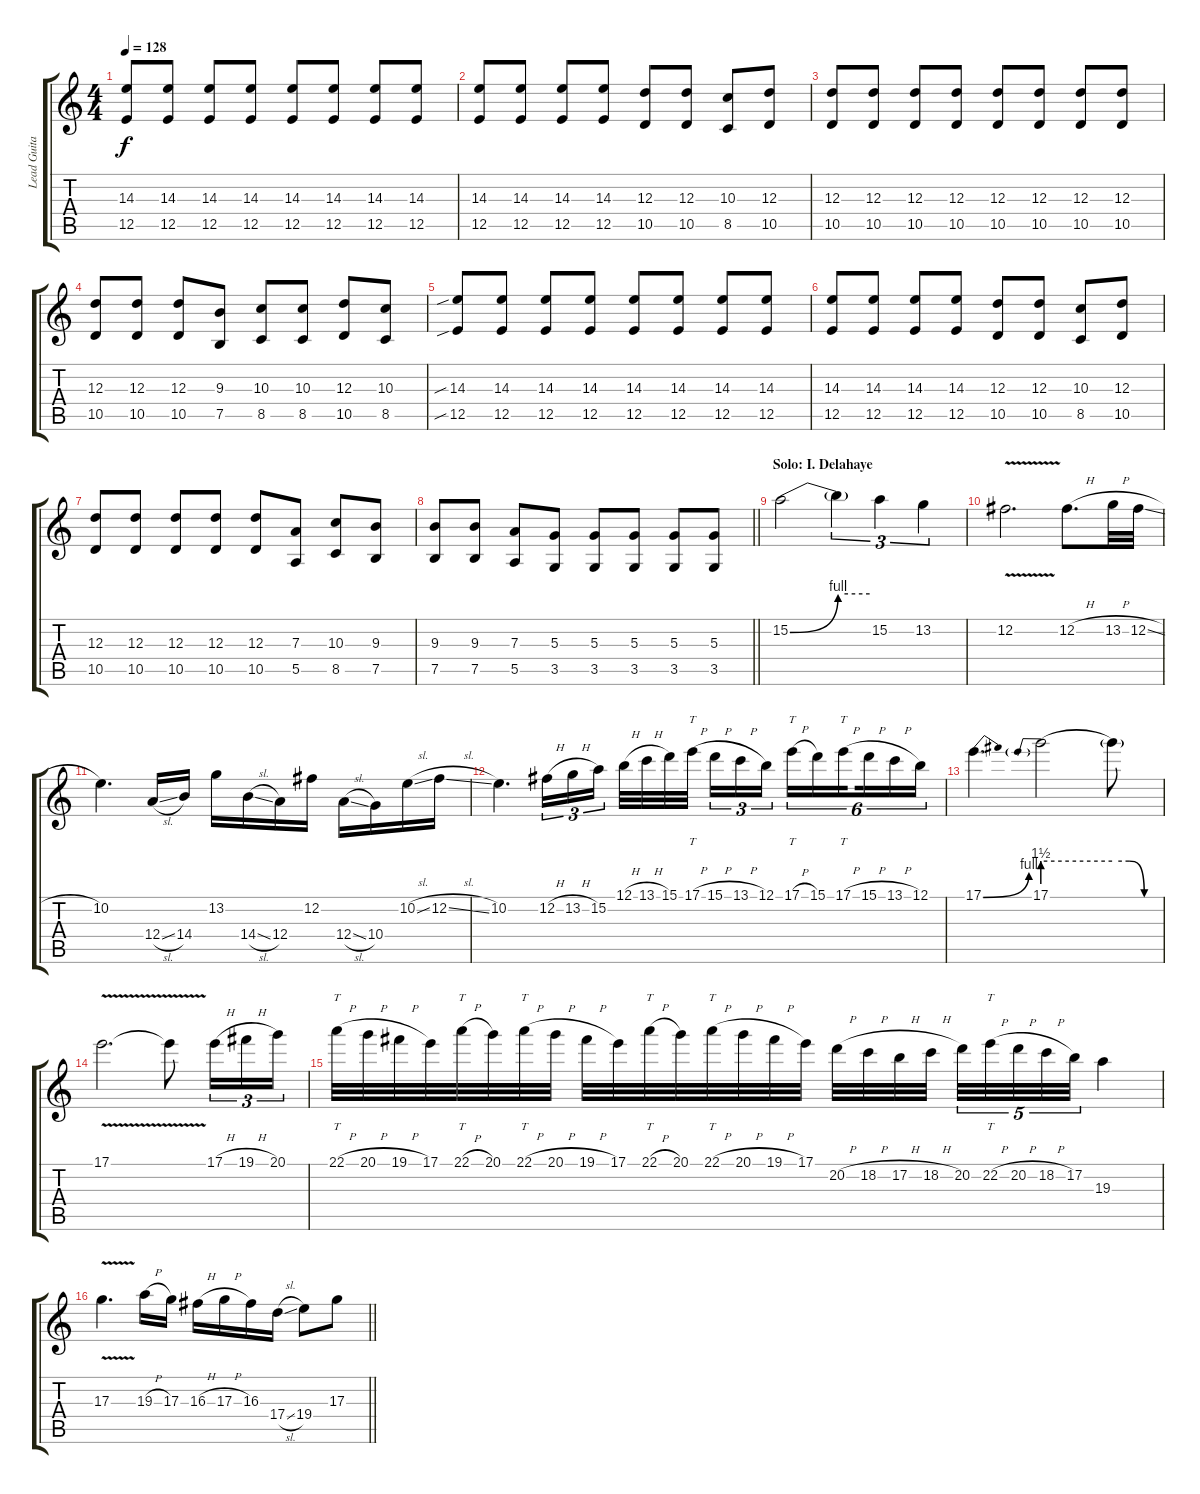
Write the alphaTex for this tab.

\track ("Lead Guitar" "Lead Guita") {instrument distortionguitar}
\staff {score tabs}
\tuning (B3 Gb3 D3 A2 E2 B1) {hide}
\ts (4 4)
\section ("" "")
\tempo 128
\clef g2
\ks c
(14.3 12.5).8{dy f} (14.3 12.5).8 (14.3 12.5).8 (14.3 12.5).8 (14.3 12.5).8 (14.3 12.5).8 (14.3 12.5).8 (14.3 12.5).8 |
(14.3 12.5).8 (14.3 12.5).8 (14.3 12.5).8 (14.3 12.5).8 (12.3 10.5).8 (12.3 10.5).8 (10.3 8.5).8 (12.3 10.5).8 |
(12.3 10.5).8 (12.3 10.5).8 (12.3 10.5).8 (12.3 10.5).8 (12.3 10.5).8 (12.3 10.5).8 (12.3 10.5).8 (12.3 10.5).8 |
(12.3 10.5).8 (12.3 10.5).8 (12.3 10.5).8 (9.3 7.5).8 (10.3 8.5).8 (10.3 8.5).8 (12.3 10.5).8 (10.3 8.5).8 |
(14.3{sib} 12.5{sib}).8 (14.3 12.5).8 (14.3 12.5).8 (14.3 12.5).8 (14.3 12.5).8 (14.3 12.5).8 (14.3 12.5).8 (14.3 12.5).8 |
(14.3 12.5).8 (14.3 12.5).8 (14.3 12.5).8 (14.3 12.5).8 (12.3 10.5).8 (12.3 10.5).8 (10.3 8.5).8 (12.3 10.5).8 |
(12.3 10.5).8 (12.3 10.5).8 (12.3 10.5).8 (12.3 10.5).8 (12.3 10.5).8 (7.3 5.5).8 (10.3 8.5).8 (9.3 7.5).8 |
\barLineRight lightlight
(9.3 7.5).8 (9.3 7.5).8 (7.3 5.5).8 (5.3 3.5).8 (5.3 3.5).8 (5.3 3.5).8 (5.3 3.5).8 (5.3 3.5).8 |
\section ("" "Solo: I. Delahaye")
15.2{be (bend 0 0 60 4)}.2 15.2{be (hold 0 4 60 4) t}.4{tu (3 2)} 15.2.4{tu (3 2)} 13.2.4{tu (3 2)} |
12.2{v}.2{d} 12.2{h}.8{d} 13.2{h}.32 12.2{sl}.32 |
10.2.4{d} 12.4{sl}.16 14.4.16 13.2.16 14.4{sl}.16 12.4.16 12.2.16 12.4{sl}.16 10.4.16 10.2{sl}.16 12.2{sl}.16 |
10.2.4{d} 12.2{h}.16{tu (3 2)} 13.2{h}.16{tu (3 2)} 15.2.16{tu (3 2)} 12.1{h}.32 13.1{h}.32 15.1.32 17.1{h}.32{tt beam splitsecondary} 15.1{h}.16{tu (3 2)} 13.1{h}.16{tu (3 2)} 12.1.16{tu (3 2)} 17.1{h}.16{tt tu (6 4)} 15.1.16{tu (6 4)} 17.1{h}.16{tt tu (6 4) beam splitsecondary} 15.1{h}.16{tu (6 4)} 13.1{h}.16{tu (6 4)} 12.1.16{tu (6 4)} |
17.1{be (bend 0 0 60 4)}.4{d} 17.1{be (prebend 0 6 60 6)}.2 17.1{be (custom 0 6 20 6 40 0 60 0) t}.8 |
17.1{v}.2{d} 17.1{t}.8 17.1{h}.16{tu (3 2)} 19.1{h}.16{tu (3 2)} 20.1.16{tu (3 2)} |
22.1{h}.32{tt} 20.1{h}.32 19.1{h}.32 17.1.32 22.1{h}.32{tt} 20.1.32 22.1{h}.32{tt} 20.1{h}.32 19.1{h}.32 17.1.32 22.1{h}.32{tt} 20.1.32 22.1{h}.32{tt} 20.1{h}.32 19.1{h}.32 17.1.32 20.2{h}.32 18.2{h}.32 17.2{h}.32 18.2{h}.32{beam splitsecondary} 20.2.32{tu (5 4)} 22.2{h}.32{tt tu (5 4)} 20.2{h}.32{tu (5 4)} 18.2{h}.32{tu (5 4)} 17.2.32{tu (5 4)} 19.3.4 |
\barLineRight lightlight
17.3{v}.4{d} 19.3{h}.16 17.3.16 16.3{h}.16 17.3{h}.16 16.3.16 17.4{sl}.16 19.4.8 17.3.8
